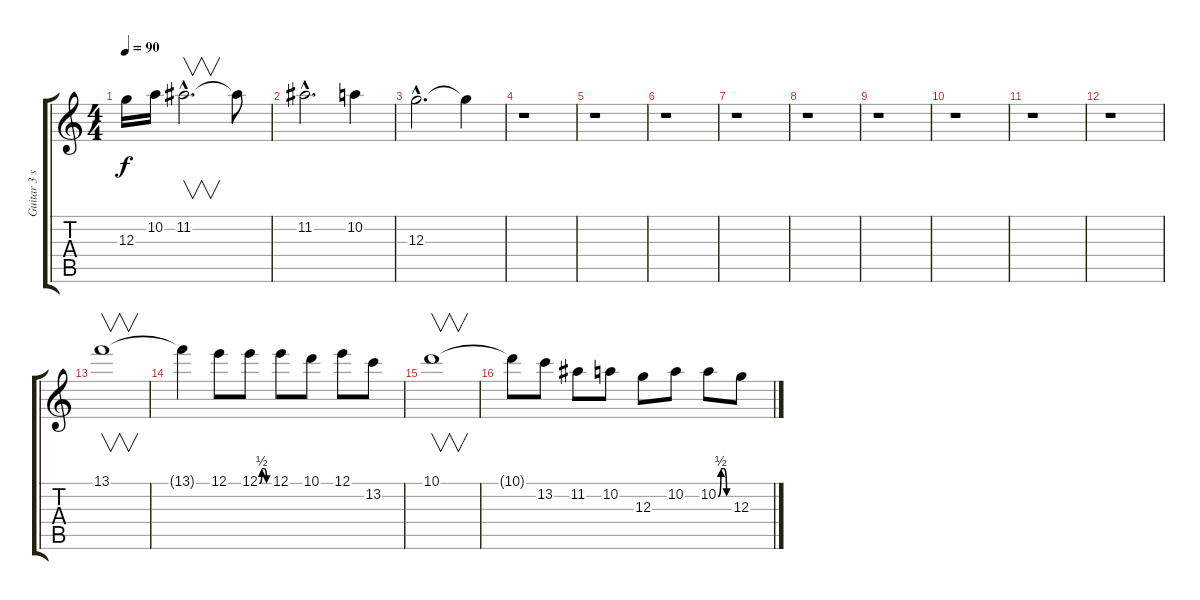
\track ("Guitar 3 solo" "Guitar 3 s") {instrument distortionguitar}
\staff {score tabs}
\tuning (E4 B3 G3 D3 A2 E2) {hide}
\ts (4 4)
\tempo 90
\clef g2
\ks c
12.3.16{dy f} 10.2.16 11.2{hac}.2{v d} 11.2{t}.8 |
11.2{hac}.2{d} 10.2.4 |
12.3{hac}.2{d} 12.3{t}.4 |
r.1 |
r.1 |
r.1 |
r.1 |
r.1 |
r.1 |
r.1 |
r.1 |
r.1 |
13.1.1{v} |
13.1{t}.4 12.1.8 12.1{be (custom 0 0 15 2 30 2 45 0 60 0)}.8 12.1.8 10.1.8 12.1.8 13.2.8 |
10.1.1{v} |
10.1{t}.8 13.2.8 11.2.8 10.2.8 12.3.8 10.2.8 10.2{be (custom 0 0 15 2 30 2 45 0 60 0)}.8 12.3.8
